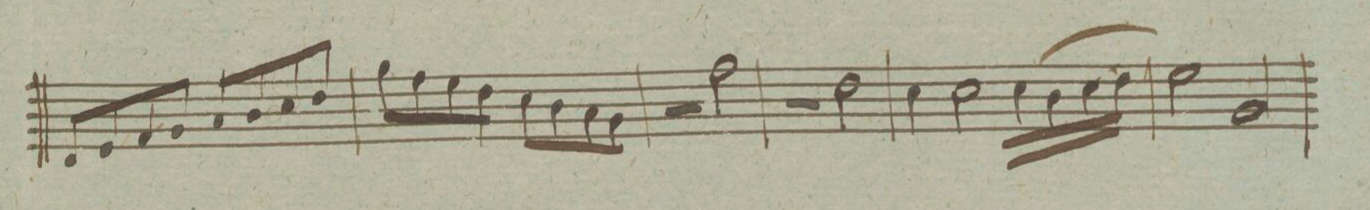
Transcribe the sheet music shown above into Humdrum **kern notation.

**kern	**dynam
*I"Clarinetto Primo in C. et B. _	*
*clefG2	*
*k[]	*
*met(c)	*
*M4/4	*
8d/L	.
8e/	.
8f/	.
8g/J	.
8a/L	.
8b/	.
8cc/	.
8dd/J	.
=156	=156
8gg\L	.
8ff\	.
8ee\	.
8dd\J	.
8cc\L	.
8b\	.
8a\	.
8g\J	.
=157	=157
2r	.
2ff\	.
=158	=158
2r	.
2dd\	.
=159	=159
4cc\	.
2cc\	.
(>16cc\LL	.
16b\	.
16cc\	.
16dd\JJ	.
=160	=160
2ee\)	.
2g/	.
=161	=161
*-	*-
